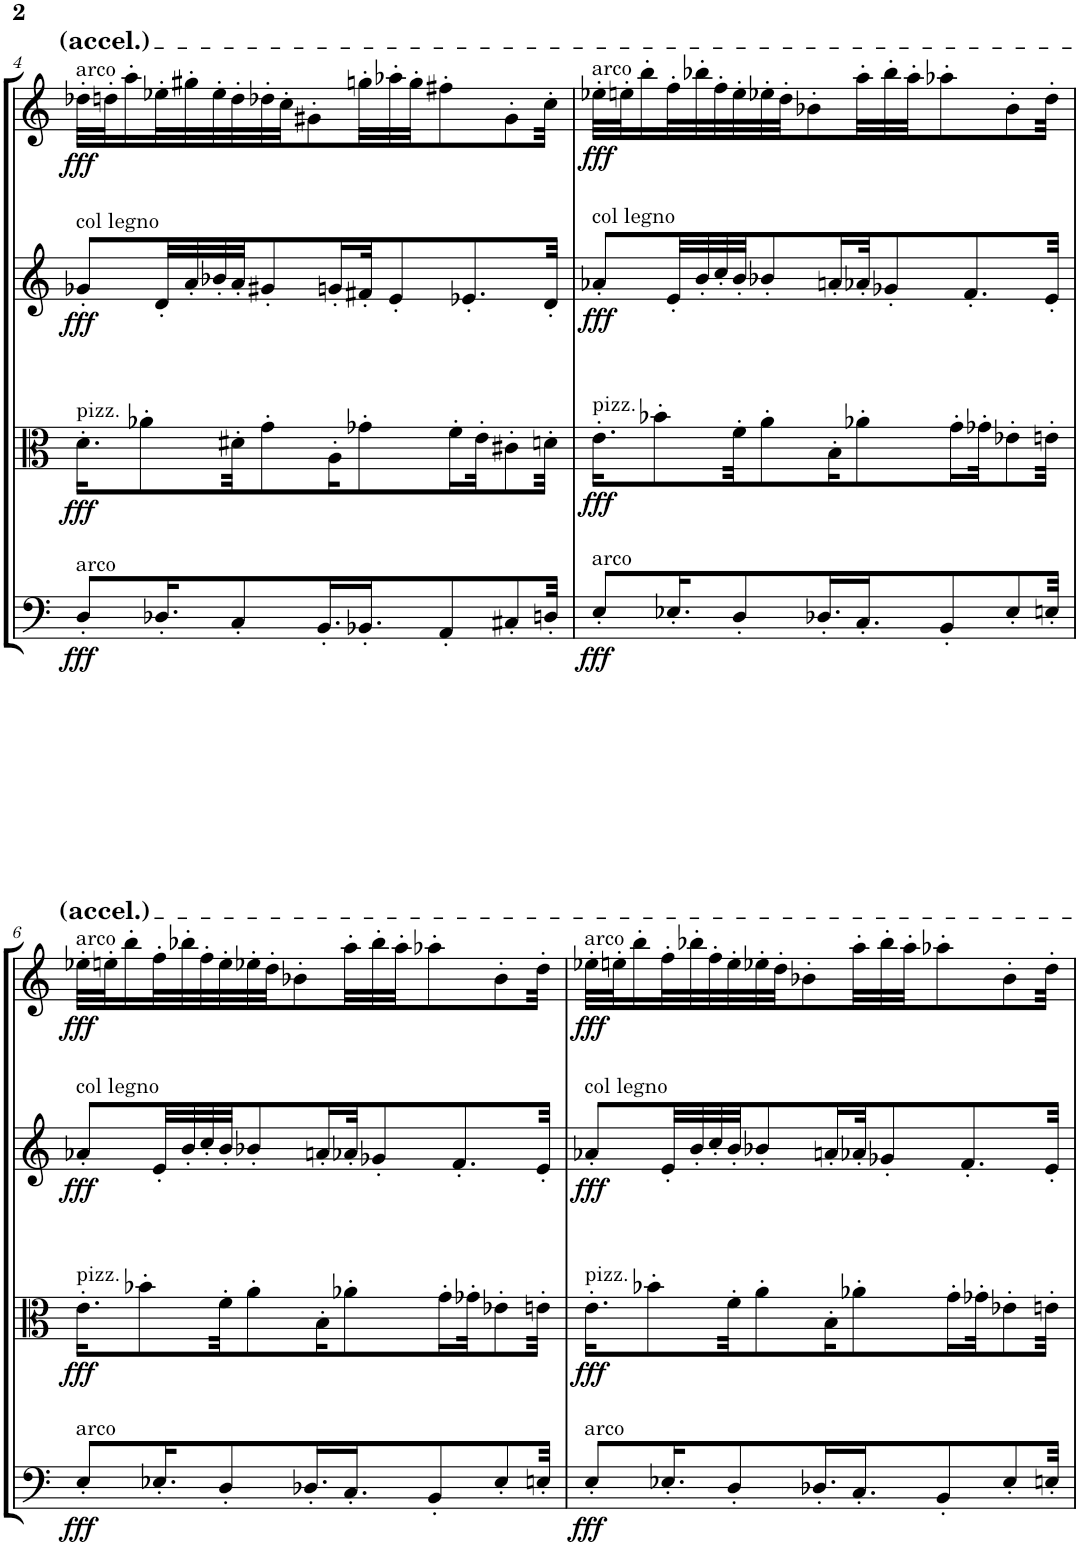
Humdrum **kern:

**kern	**dynam	**kern	**dynam	**kern	**dynam	**kern	**dynam
*part4	*part4	*part3	*part3	*part2	*part2	*part1	*part1
*staff4	*staff4	*staff3	*staff3	*staff2	*staff2	*staff1	*staff1
*I"Violoncello	*	*I"Viola	*	*I"Violin II	*	*I"Violin I	*
*I'Vc	*	*I'Vla	*	*I'Vln	*	*I'Vln	*
!!LO:PB:g=z
*clefF4	*	*clefC3	*	*clefG2	*	*clefG2	*
*k[]	*	*k[]	*	*k[]	*	*k[]	*
*M26/32	*	*M26/32	*	*M26/32	*	*M26/32	*
=4	=4	=4	=4	=4	=4	=4	=4
!	!	!	!	!	!	!LO:TX:a:t=arco	!
!	!	!	!	!LO:TX:a:t=col legno	!	!	!
!	!	!LO:TX:a:t=pizz.	!	!	!	!	!
!LO:TX:a:t=arco	!	!	!	!	!	!	!
!	!LO:DY:b	!	!LO:DY:b	!	!LO:DY:b	!	!LO:DY:b
8D'/L	fff	16.d'\KL	fff	8g-X'/L	fff	32dd-X'\LLL	fff
.	.	.	.	.	.	32ddn'\J	.
.	.	.	.	.	.	16aa'\	.
.	.	8a-X'\	.	.	.	.	.
16.D-X'/K	.	.	.	32d'/LL	.	32ee-X'\L	.
.	.	.	.	32a'/	.	32gg#X'\	.
.	.	.	.	32b-X'/	.	32ee-'\	.
8C'/	.	32d#X'\KK	.	32a'/JJ	.	32dd'\	.
.	.	8g'\	.	8g#X'/	.	32dd-X'\	.
.	.	.	.	.	.	32cc'\JJ	.
.	.	.	.	.	.	8g#X'\	.
16.BB'/L	.	.	.	.	.	.	.
.	.	16A'\K	.	16gn'/L	.	.	.
16.BB-X'/J	.	8g-X'\	.	32f#X'/JK	.	32ggn'\LL	.
.	.	.	.	8e'/	.	32aa-X'\	.
.	.	.	.	.	.	32gg'\JJ	.
8AA'/	.	.	.	.	.	8ff#X'\	.
.	.	16f'\L	.	.	.	.	.
.	.	.	.	8.e-X'/	.	.	.
.	.	32e'\JK	.	.	.	.	.
8C#X'/	.	8c#X'\	.	.	.	8g#'\	.
32Dn'/Jkk	.	32dn'\Jkk	.	32d'/Jkk	.	32cc'\Jkk	.
=5	=5	=5	=5	=5	=5	=5	=5
!	!	!	!	!	!	!LO:TX:a:t=arco	!
!	!	!	!	!LO:TX:a:t=col legno	!	!	!
!	!	!LO:TX:a:t=pizz.	!	!	!	!	!
!LO:TX:a:t=arco	!	!	!	!	!	!	!
!	!LO:DY:b	!	!LO:DY:b	!	!LO:DY:b	!	!LO:DY:b
8E'/L	fff	16.e'\KL	fff	8a-X'/L	fff	32ee-X'\LLL	fff
.	.	.	.	.	.	32een'\J	.
.	.	.	.	.	.	16bb'\	.
.	.	8b-X'\	.	.	.	.	.
16.E-X'/K	.	.	.	32e'/LL	.	32ff'\L	.
.	.	.	.	32b'/	.	32bb-X'\	.
.	.	.	.	32cc'/	.	32ff'\	.
8D'/	.	32f'\KK	.	32b'/JJ	.	32ee'\	.
.	.	8a'\	.	8b-X'/	.	32ee-X'\	.
.	.	.	.	.	.	32dd'\JJ	.
.	.	.	.	.	.	8b-X'\	.
16.D-X'/L	.	.	.	.	.	.	.
.	.	16B'\K	.	16an'/L	.	.	.
16.C'/J	.	8a-X'\	.	32a-X'/JK	.	32aa'\LL	.
.	.	.	.	8g-X'/	.	32bb-'\	.
.	.	.	.	.	.	32aa'\JJ	.
8BB'/	.	.	.	.	.	8aa-X'\	.
.	.	16g'\L	.	.	.	.	.
.	.	.	.	8.f'/	.	.	.
.	.	32g-X'\JK	.	.	.	.	.
8E-'/	.	8e-X'\	.	.	.	8b-'\	.
32En'/Jkk	.	32en'\Jkk	.	32e'/Jkk	.	32dd'\Jkk	.
!!LO:LB:g=z
=6	=6	=6	=6	=6	=6	=6	=6
!	!	!	!	!	!	!LO:TX:a:t=arco	!
!	!	!	!	!LO:TX:a:t=col legno	!	!	!
!	!	!LO:TX:a:t=pizz.	!	!	!	!	!
!LO:TX:a:t=arco	!	!	!	!	!	!	!
!	!LO:DY:b	!	!LO:DY:b	!	!LO:DY:b	!	!LO:DY:b
8E'/L	fff	16.e'\KL	fff	8a-X'/L	fff	32ee-X'\LLL	fff
.	.	.	.	.	.	32een'\J	.
.	.	.	.	.	.	16bb'\	.
.	.	8b-X'\	.	.	.	.	.
16.E-X'/K	.	.	.	32e'/LL	.	32ff'\L	.
.	.	.	.	32b'/	.	32bb-X'\	.
.	.	.	.	32cc'/	.	32ff'\	.
8D'/	.	32f'\KK	.	32b'/JJ	.	32ee'\	.
.	.	8a'\	.	8b-X'/	.	32ee-X'\	.
.	.	.	.	.	.	32dd'\JJ	.
.	.	.	.	.	.	8b-X'\	.
16.D-X'/L	.	.	.	.	.	.	.
.	.	16B'\K	.	16an'/L	.	.	.
16.C'/J	.	8a-X'\	.	32a-X'/JK	.	32aa'\LL	.
.	.	.	.	8g-X'/	.	32bb-'\	.
.	.	.	.	.	.	32aa'\JJ	.
8BB'/	.	.	.	.	.	8aa-X'\	.
.	.	16g'\L	.	.	.	.	.
.	.	.	.	8.f'/	.	.	.
.	.	32g-X'\JK	.	.	.	.	.
8E-'/	.	8e-X'\	.	.	.	8b-'\	.
32En'/Jkk	.	32en'\Jkk	.	32e'/Jkk	.	32dd'\Jkk	.
=7	=7	=7	=7	=7	=7	=7	=7
!	!	!	!	!	!	!LO:TX:a:t=arco	!
!	!	!	!	!LO:TX:a:t=col legno	!	!	!
!	!	!LO:TX:a:t=pizz.	!	!	!	!	!
!LO:TX:a:t=arco	!	!	!	!	!	!	!
!	!LO:DY:b	!	!LO:DY:b	!	!LO:DY:b	!	!LO:DY:b
8E'/L	fff	16.e'\KL	fff	8a-X'/L	fff	32ee-X'\LLL	fff
.	.	.	.	.	.	32een'\J	.
.	.	.	.	.	.	16bb'\	.
.	.	8b-X'\	.	.	.	.	.
16.E-X'/K	.	.	.	32e'/LL	.	32ff'\L	.
.	.	.	.	32b'/	.	32bb-X'\	.
.	.	.	.	32cc'/	.	32ff'\	.
8D'/	.	32f'\KK	.	32b'/JJ	.	32ee'\	.
.	.	8a'\	.	8b-X'/	.	32ee-X'\	.
.	.	.	.	.	.	32dd'\JJ	.
.	.	.	.	.	.	8b-X'\	.
16.D-X'/L	.	.	.	.	.	.	.
.	.	16B'\K	.	16an'/L	.	.	.
16.C'/J	.	8a-X'\	.	32a-X'/JK	.	32aa'\LL	.
.	.	.	.	8g-X'/	.	32bb-'\	.
.	.	.	.	.	.	32aa'\JJ	.
8BB'/	.	.	.	.	.	8aa-X'\	.
.	.	16g'\L	.	.	.	.	.
.	.	.	.	8.f'/	.	.	.
.	.	32g-X'\JK	.	.	.	.	.
8E-'/	.	8e-X'\	.	.	.	8b-'\	.
32En'/Jkk	.	32en'\Jkk	.	32e'/Jkk	.	32dd'\Jkk	.
=	=	=	=	=	=	=	=
*-	*-	*-	*-	*-	*-	*-	*-
